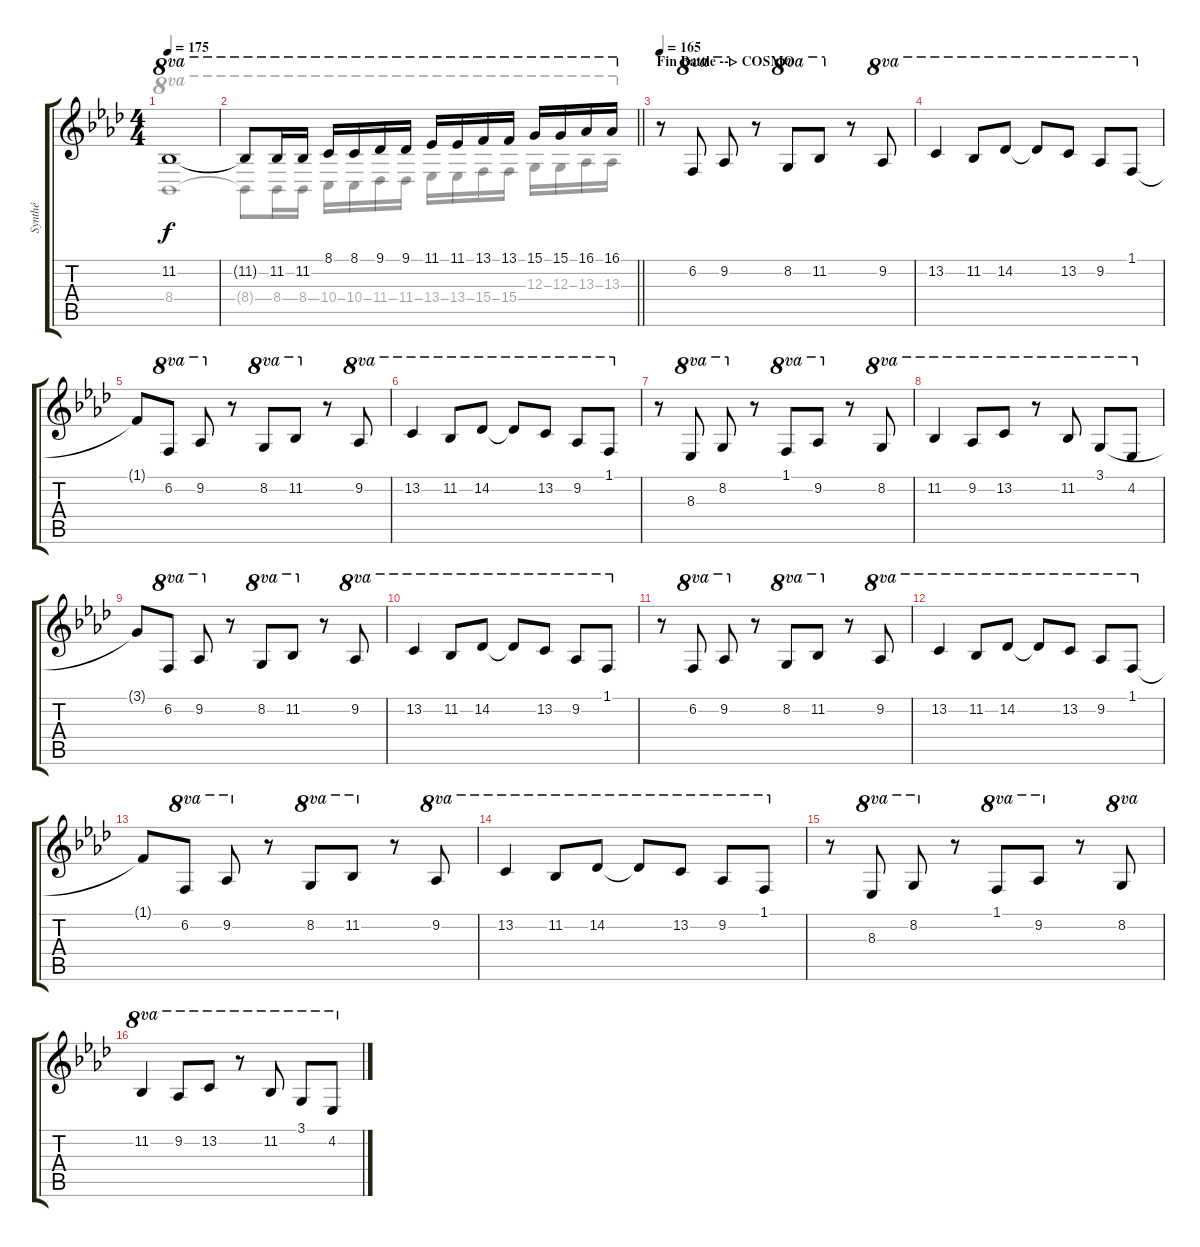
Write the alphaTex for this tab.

\track ("Synthé" "Synthé") {instrument lead2sawtooth}
\staff {score tabs}
\tuning (E4 B3 G3 D3 A2 E2) {hide}
\voice
\ts (4 4)
\tempo 175
\clef g2
\ks ab
11.2.1{ot 8va dy f} |
\barLineRight lightlight
11.2{t}.8{ot 8va} 11.2.16{ot 8va} 11.2.16{ot 8va} 8.1.16{ot 8va} 8.1.16{ot 8va} 9.1.16{ot 8va} 9.1.16{ot 8va} 11.1.16{ot 8va} 11.1.16{ot 8va} 13.1.16{ot 8va} 13.1.16{ot 8va} 15.1.16{ot 8va} 15.1.16{ot 8va} 16.1.16{ot 8va} 16.1.16{ot 8va} |
\section ("" "Fin Battle --> COSMO")
\tempo 165
r.8 6.2.8{ot 8va} 9.2.8{ot 8va} r.8 8.2.8{ot 8va} 11.2.8{ot 8va} r.8 9.2.8{ot 8va} |
13.2.4{ot 8va} 11.2.8{ot 8va} 14.2.8{ot 8va} 14.2{t}.8{ot 8va} 13.2.8{ot 8va} 9.2.8{ot 8va} 1.1.8{ot 8va} |
1.1{t}.8 6.2.8{ot 8va} 9.2.8{ot 8va} r.8 8.2.8{ot 8va} 11.2.8{ot 8va} r.8 9.2.8{ot 8va} |
13.2.4{ot 8va} 11.2.8{ot 8va} 14.2.8{ot 8va} 14.2{t}.8{ot 8va} 13.2.8{ot 8va} 9.2.8{ot 8va} 1.1.8{ot 8va} |
r.8 8.3.8{ot 8va} 8.2.8{ot 8va} r.8 1.1.8{ot 8va} 9.2.8{ot 8va} r.8 8.2.8{ot 8va} |
11.2.4{ot 8va} 9.2.8{ot 8va} 13.2.8{ot 8va} r.8{ot 8va} 11.2.8{ot 8va} 3.1.8{ot 8va} 4.2.8{ot 8va} |
3.1{t}.8 6.2.8{ot 8va} 9.2.8{ot 8va} r.8 8.2.8{ot 8va} 11.2.8{ot 8va} r.8 9.2.8{ot 8va} |
13.2.4{ot 8va} 11.2.8{ot 8va} 14.2.8{ot 8va} 14.2{t}.8{ot 8va} 13.2.8{ot 8va} 9.2.8{ot 8va} 1.1.8{ot 8va} |
r.8 6.2.8{ot 8va} 9.2.8{ot 8va} r.8 8.2.8{ot 8va} 11.2.8{ot 8va} r.8 9.2.8{ot 8va} |
13.2.4{ot 8va} 11.2.8{ot 8va} 14.2.8{ot 8va} 14.2{t}.8{ot 8va} 13.2.8{ot 8va} 9.2.8{ot 8va} 1.1.8{ot 8va} |
1.1{t}.8 6.2.8{ot 8va} 9.2.8{ot 8va} r.8 8.2.8{ot 8va} 11.2.8{ot 8va} r.8 9.2.8{ot 8va} |
13.2.4{ot 8va} 11.2.8{ot 8va} 14.2.8{ot 8va} 14.2{t}.8{ot 8va} 13.2.8{ot 8va} 9.2.8{ot 8va} 1.1.8{ot 8va} |
r.8 8.3.8{ot 8va} 8.2.8{ot 8va} r.8 1.1.8{ot 8va} 9.2.8{ot 8va} r.8 8.2.8{ot 8va} |
11.2.4{ot 8va} 9.2.8{ot 8va} 13.2.8{ot 8va} r.8{ot 8va} 11.2.8{ot 8va} 3.1.8{ot 8va} 4.2.8{ot 8va}
\voice
\clef g2
\ottava regular
\simile none
\ks ab
8.4.1{ot 8va dy f} |
\barLineRight lightlight
8.4{t}.8{ot 8va} 8.4.16{ot 8va} 8.4.16{ot 8va} 10.4.16{ot 8va} 10.4.16{ot 8va} 11.4.16{ot 8va} 11.4.16{ot 8va} 13.4.16{ot 8va} 13.4.16{ot 8va} 15.4.16{ot 8va} 15.4.16{ot 8va} 12.3.16{ot 8va} 12.3.16{ot 8va} 13.3.16{ot 8va} 13.3.16{ot 8va} |
|
|
|
|
|
|
|
|
|
|
|
|
|
